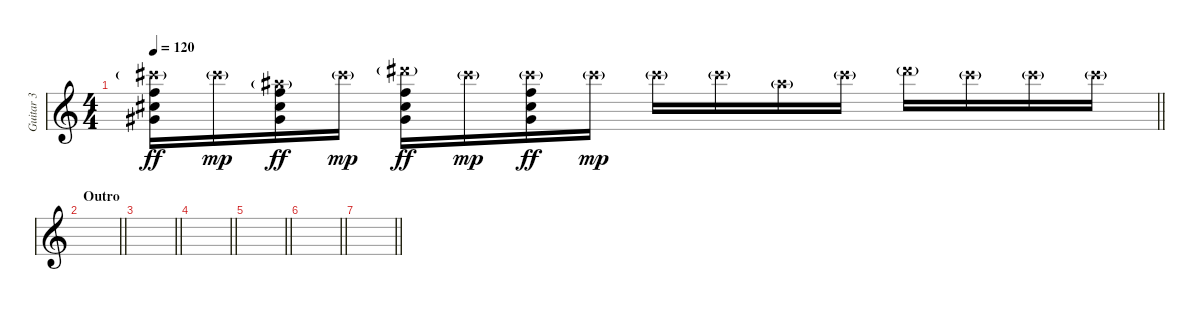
\track ("Guitar 3" "Guitar 3") {instrument electricguitarclean}
\staff {score}
\tuning (E4 B3 G3 D3 A2 E2) {hide}
\ts (4 4)
\tempo 120
\clef g2
\barLineRight lightlight
\ks c
(9.1{g x} 6.2 6.3 6.4).16{dy ff} 9.1{g x}.16{dy mp} (6.1{g x} 6.2 6.3 6.4).16{dy ff} 9.1{g x}.16{dy mp} (11.1{g x} 6.2 6.3 6.4).16{dy ff} 9.1{g x}.16{dy mp} (9.1{g x} 6.2 6.3 6.4).16{dy ff} 9.1{g x}.16{dy mp} 9.1{g x}.16 9.1{g x}.16 6.1{g x}.16 9.1{g x}.16 11.1{g x}.16 9.1{g x}.16 9.1{g x}.16 9.1{g x}.16 |
\section ("" "Outro")
\barLineRight lightlight
|
\barLineRight lightlight
|
\barLineRight lightlight
|
\barLineRight lightlight
|
\barLineRight lightlight
|
\barLineRight lightlight
